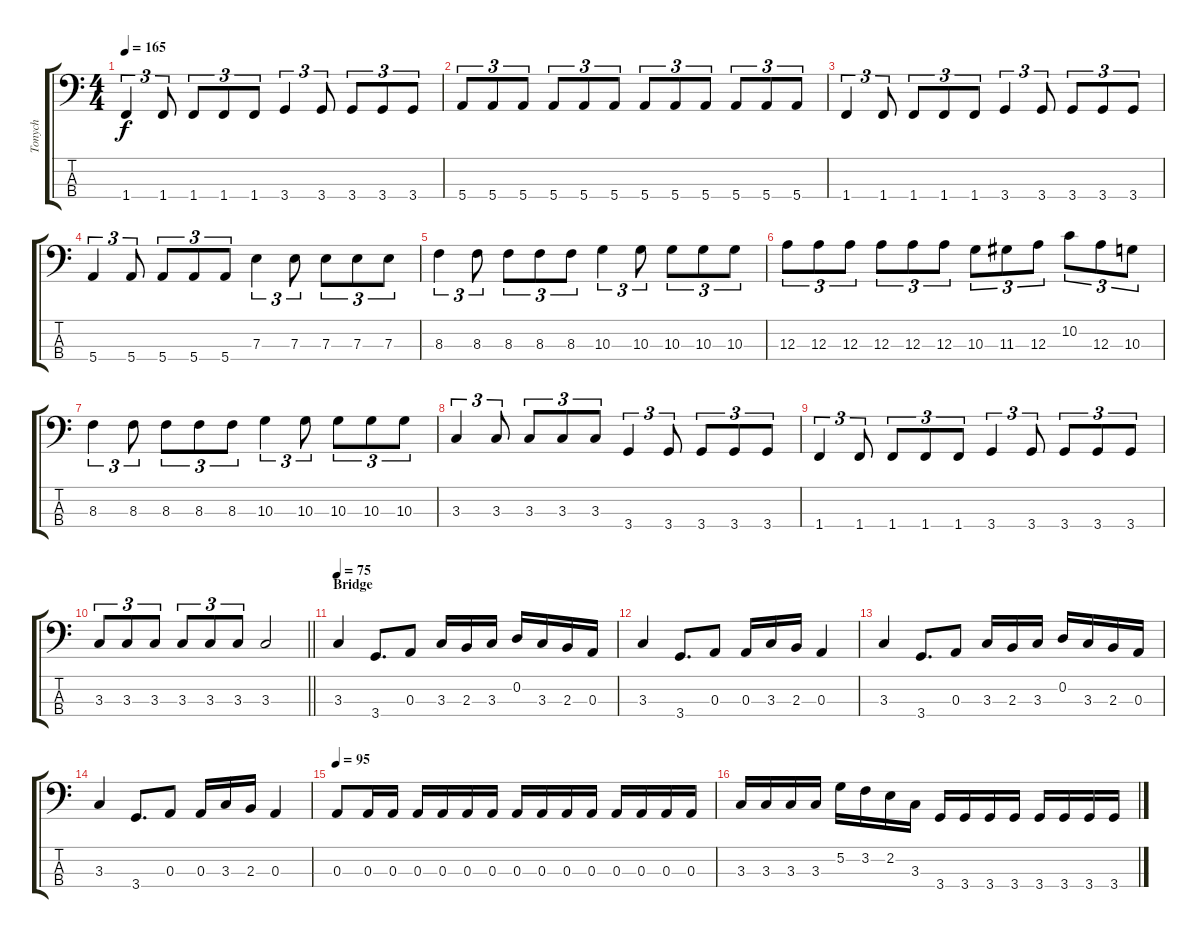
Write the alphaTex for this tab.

\track ("Tonych" "Tonych") {instrument electricbassfinger}
\staff {score tabs}
\tuning (G2 D2 A1 E1) {hide}
\ts (4 4)
\tempo 165
\clef f4
\ks aminor
1.4.4{tu (3 2) dy f} 1.4.8{tu (3 2)} 1.4.8{tu (3 2)} 1.4.8{tu (3 2)} 1.4.8{tu (3 2)} 3.4.4{tu (3 2)} 3.4.8{tu (3 2)} 3.4.8{tu (3 2)} 3.4.8{tu (3 2)} 3.4.8{tu (3 2)} |
5.4.8{tu (3 2)} 5.4.8{tu (3 2)} 5.4.8{tu (3 2)} 5.4.8{tu (3 2)} 5.4.8{tu (3 2)} 5.4.8{tu (3 2)} 5.4.8{tu (3 2)} 5.4.8{tu (3 2)} 5.4.8{tu (3 2)} 5.4.8{tu (3 2)} 5.4.8{tu (3 2)} 5.4.8{tu (3 2)} |
1.4.4{tu (3 2)} 1.4.8{tu (3 2)} 1.4.8{tu (3 2)} 1.4.8{tu (3 2)} 1.4.8{tu (3 2)} 3.4.4{tu (3 2)} 3.4.8{tu (3 2)} 3.4.8{tu (3 2)} 3.4.8{tu (3 2)} 3.4.8{tu (3 2)} |
5.4.4{tu (3 2)} 5.4.8{tu (3 2)} 5.4.8{tu (3 2)} 5.4.8{tu (3 2)} 5.4.8{tu (3 2)} 7.3.4{tu (3 2)} 7.3.8{tu (3 2)} 7.3.8{tu (3 2)} 7.3.8{tu (3 2)} 7.3.8{tu (3 2)} |
8.3.4{tu (3 2)} 8.3.8{tu (3 2)} 8.3.8{tu (3 2)} 8.3.8{tu (3 2)} 8.3.8{tu (3 2)} 10.3.4{tu (3 2)} 10.3.8{tu (3 2)} 10.3.8{tu (3 2)} 10.3.8{tu (3 2)} 10.3.8{tu (3 2)} |
12.3.8{tu (3 2)} 12.3.8{tu (3 2)} 12.3.8{tu (3 2)} 12.3.8{tu (3 2)} 12.3.8{tu (3 2)} 12.3.8{tu (3 2)} 10.3.8{tu (3 2)} 11.3.8{tu (3 2)} 12.3.8{tu (3 2)} 10.2.8{tu (3 2)} 12.3.8{tu (3 2)} 10.3.8{tu (3 2)} |
8.3.4{tu (3 2)} 8.3.8{tu (3 2)} 8.3.8{tu (3 2)} 8.3.8{tu (3 2)} 8.3.8{tu (3 2)} 10.3.4{tu (3 2)} 10.3.8{tu (3 2)} 10.3.8{tu (3 2)} 10.3.8{tu (3 2)} 10.3.8{tu (3 2)} |
3.3.4{tu (3 2)} 3.3.8{tu (3 2)} 3.3.8{tu (3 2)} 3.3.8{tu (3 2)} 3.3.8{tu (3 2)} 3.4.4{tu (3 2)} 3.4.8{tu (3 2)} 3.4.8{tu (3 2)} 3.4.8{tu (3 2)} 3.4.8{tu (3 2)} |
1.4.4{tu (3 2)} 1.4.8{tu (3 2)} 1.4.8{tu (3 2)} 1.4.8{tu (3 2)} 1.4.8{tu (3 2)} 3.4.4{tu (3 2)} 3.4.8{tu (3 2)} 3.4.8{tu (3 2)} 3.4.8{tu (3 2)} 3.4.8{tu (3 2)} |
\barLineRight lightlight
3.3.8{tu (3 2)} 3.3.8{tu (3 2)} 3.3.8{tu (3 2)} 3.3.8{tu (3 2)} 3.3.8{tu (3 2)} 3.3.8{tu (3 2)} 3.3.2 |
\section ("" "Bridge")
\tempo 75
3.3.4 3.4.8{d} 0.3.8 3.3.16 2.3.16 3.3.16 0.2.16 3.3.16 2.3.16 0.3.16 |
3.3.4 3.4.8{d} 0.3.8 0.3.16 3.3.16 2.3.16 0.3.4 |
3.3.4 3.4.8{d} 0.3.8 3.3.16 2.3.16 3.3.16 0.2.16 3.3.16 2.3.16 0.3.16 |
3.3.4 3.4.8{d} 0.3.8 0.3.16 3.3.16 2.3.16 0.3.4 |
\tempo 95
0.3.8 0.3.16 0.3.16 0.3.16 0.3.16 0.3.16 0.3.16 0.3.16 0.3.16 0.3.16 0.3.16 0.3.16 0.3.16 0.3.16 0.3.16 |
3.3.16 3.3.16 3.3.16 3.3.16 5.2.16 3.2.16 2.2.16 3.3.16 3.4.16 3.4.16 3.4.16 3.4.16 3.4.16 3.4.16 3.4.16 3.4.16
